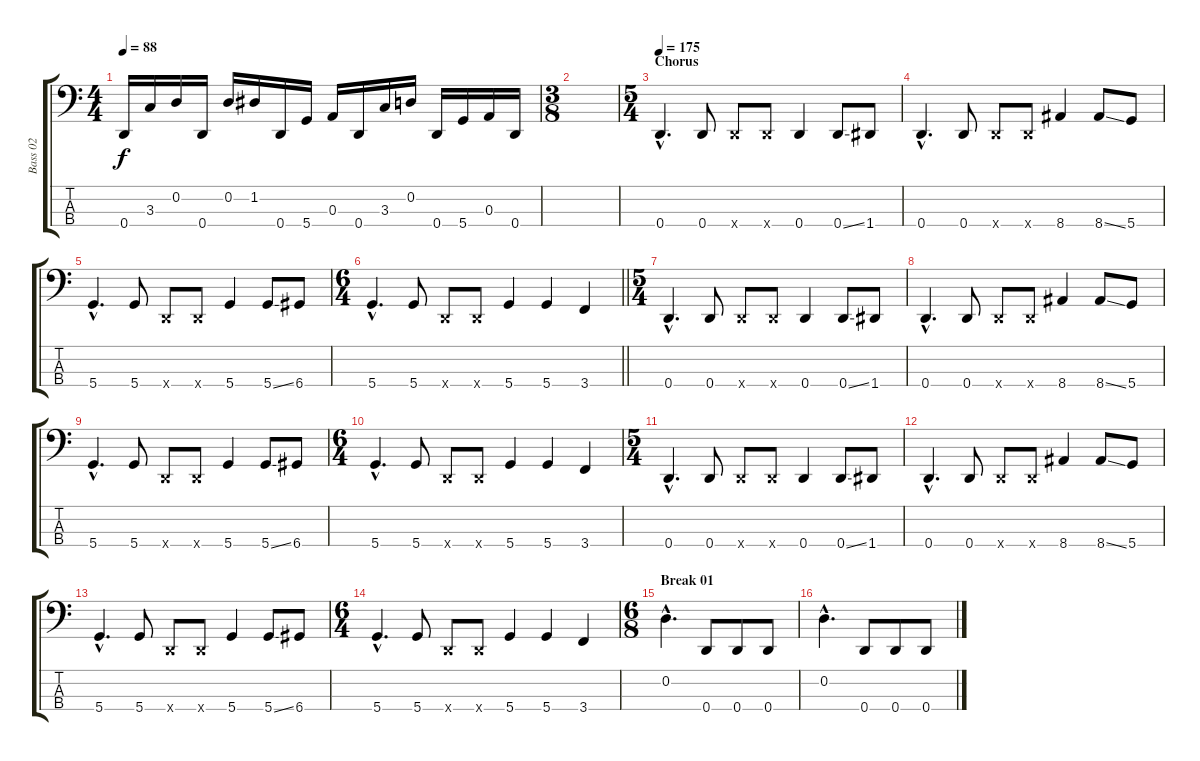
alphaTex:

\track ("Bass 02" "Bass 02") {instrument electricbassfinger}
\staff {score tabs}
\tuning (G2 D2 A1 D1) {hide}
\ts (4 4)
\tempo 88
\clef f4
\ks c
0.4.16{dy f} 3.3.16 0.2.16 0.4.16 0.2.16 1.2.16 0.4.16 5.4.16 0.3.16 0.4.16 3.3.16 0.2.16 0.4.16 5.4.16 0.3.16 0.4.16 |
\ts (3 8)
|
\ts (5 4)
\section ("" "Chorus")
\tempo 175
0.4{hac}.4{d volume 13 instrument electricbassfinger} 0.4.8 0.4{x}.8 0.4{x}.8 0.4.4 0.4{ss}.8 1.4.8 |
0.4{hac}.4{d} 0.4.8 0.4{x}.8 0.4{x}.8 8.4.4 8.4{ss}.8 5.4.8 |
5.4{hac}.4{d} 5.4.8 0.4{x}.8 0.4{x}.8 5.4.4 5.4{ss}.8 6.4.8 |
\ts (6 4)
\barLineRight lightlight
5.4{hac}.4{d} 5.4.8 0.4{x}.8 0.4{x}.8 5.4.4 5.4.4 3.4.4 |
\ts (5 4)
0.4{hac}.4{d} 0.4.8 0.4{x}.8 0.4{x}.8 0.4.4 0.4{ss}.8 1.4.8 |
0.4{hac}.4{d} 0.4.8 0.4{x}.8 0.4{x}.8 8.4.4 8.4{ss}.8 5.4.8 |
5.4{hac}.4{d} 5.4.8 0.4{x}.8 0.4{x}.8 5.4.4 5.4{ss}.8 6.4.8 |
\ts (6 4)
5.4{hac}.4{d} 5.4.8 0.4{x}.8 0.4{x}.8 5.4.4 5.4.4 3.4.4 |
\ts (5 4)
0.4{hac}.4{d} 0.4.8 0.4{x}.8 0.4{x}.8 0.4.4 0.4{ss}.8 1.4.8 |
0.4{hac}.4{d} 0.4.8 0.4{x}.8 0.4{x}.8 8.4.4 8.4{ss}.8 5.4.8 |
5.4{hac}.4{d} 5.4.8 0.4{x}.8 0.4{x}.8 5.4.4 5.4{ss}.8 6.4.8 |
\ts (6 4)
5.4{hac}.4{d} 5.4.8 0.4{x}.8 0.4{x}.8 5.4.4 5.4.4 3.4.4 |
\ts (6 8)
\section ("" "Break 01")
0.2{hac}.4{d} 0.4.8 0.4.8 0.4.8 |
0.2{hac}.4{d} 0.4.8 0.4.8 0.4.8
